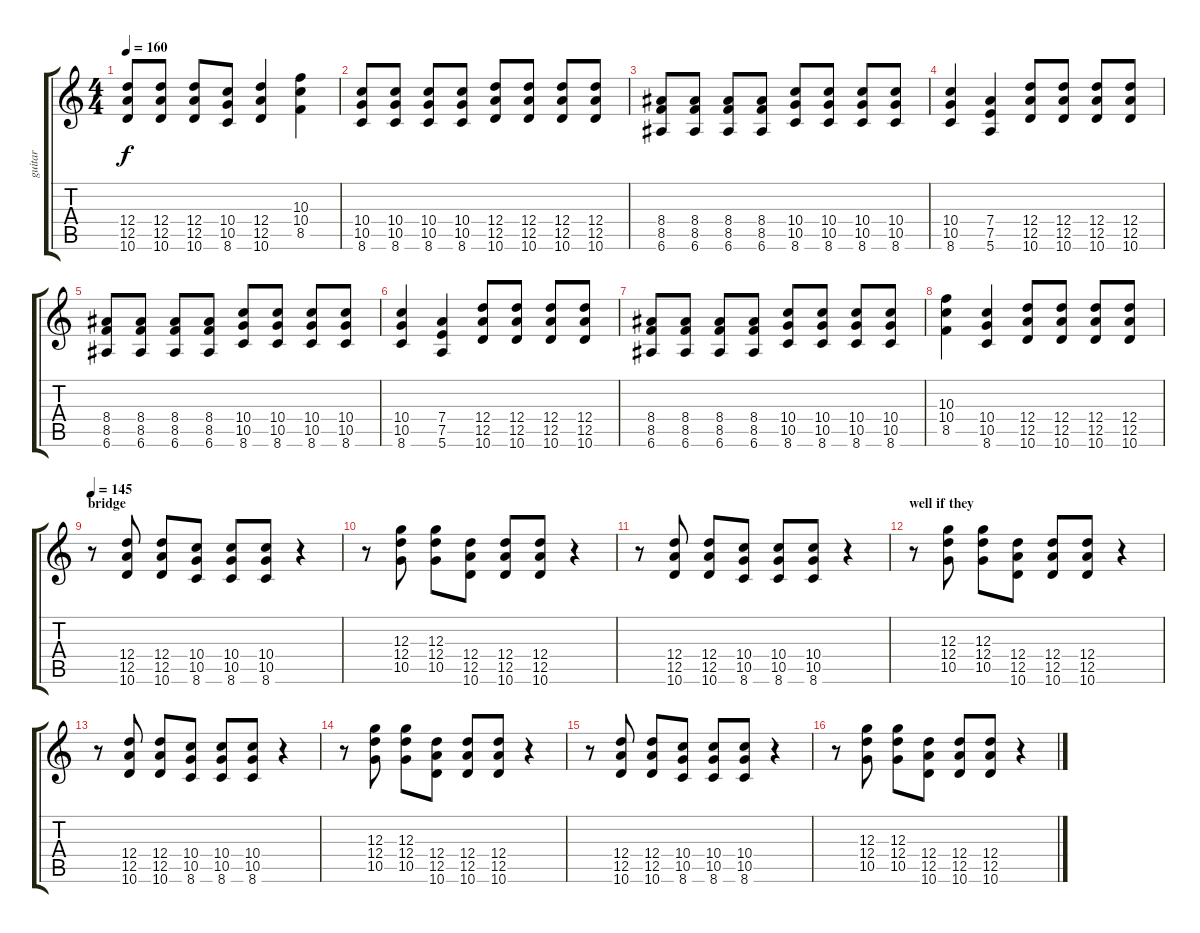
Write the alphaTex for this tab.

\track ("guitar" "guitar") {instrument distortionguitar}
\staff {score tabs}
\tuning (E4 B3 G3 D3 A2 E2) {hide}
\ts (4 4)
\tempo 160
\clef g2
\ks c
(12.4 12.5 10.6).8{dy f} (12.4 12.5 10.6).8 (12.4 12.5 10.6).8 (10.4 10.5 8.6).8 (12.4 12.5 10.6).4 (10.3 10.4 8.5).4 |
(10.4 10.5 8.6).8 (10.4 10.5 8.6).8 (10.4 10.5 8.6).8 (10.4 10.5 8.6).8 (12.4 12.5 10.6).8 (12.4 12.5 10.6).8 (12.4 12.5 10.6).8 (12.4 12.5 10.6).8 |
(8.4 8.5 6.6).8 (8.4 8.5 6.6).8 (8.4 8.5 6.6).8 (8.4 8.5 6.6).8 (10.4 10.5 8.6).8 (10.4 10.5 8.6).8 (10.4 10.5 8.6).8 (10.4 10.5 8.6).8 |
(10.4 10.5 8.6).4 (7.4 7.5 5.6).4 (12.4 12.5 10.6).8 (12.4 12.5 10.6).8 (12.4 12.5 10.6).8 (12.4 12.5 10.6).8 |
(8.4 8.5 6.6).8 (8.4 8.5 6.6).8 (8.4 8.5 6.6).8 (8.4 8.5 6.6).8 (10.4 10.5 8.6).8 (10.4 10.5 8.6).8 (10.4 10.5 8.6).8 (10.4 10.5 8.6).8 |
(10.4 10.5 8.6).4 (7.4 7.5 5.6).4 (12.4 12.5 10.6).8 (12.4 12.5 10.6).8 (12.4 12.5 10.6).8 (12.4 12.5 10.6).8 |
(8.4 8.5 6.6).8 (8.4 8.5 6.6).8 (8.4 8.5 6.6).8 (8.4 8.5 6.6).8 (10.4 10.5 8.6).8 (10.4 10.5 8.6).8 (10.4 10.5 8.6).8 (10.4 10.5 8.6).8 |
(10.3 10.4 8.5).4 (10.4 10.5 8.6).4 (12.4 12.5 10.6).8 (12.4 12.5 10.6).8 (12.4 12.5 10.6).8 (12.4 12.5 10.6).8 |
\section ("" "bridge")
\tempo 145
r.8 (12.4 12.5 10.6).8 (12.4 12.5 10.6).8 (10.4 10.5 8.6).8 (10.4 10.5 8.6).8 (10.4 10.5 8.6).8 r.4 |
r.8 (12.3 12.4 10.5).8 (12.3 12.4 10.5).8 (12.4 12.5 10.6).8 (12.4 12.5 10.6).8 (12.4 12.5 10.6).8 r.4 |
r.8 (12.4 12.5 10.6).8 (12.4 12.5 10.6).8 (10.4 10.5 8.6).8 (10.4 10.5 8.6).8 (10.4 10.5 8.6).8 r.4 |
\section ("" "well if they")
r.8 (12.3 12.4 10.5).8 (12.3 12.4 10.5).8 (12.4 12.5 10.6).8 (12.4 12.5 10.6).8 (12.4 12.5 10.6).8 r.4 |
r.8 (12.4 12.5 10.6).8 (12.4 12.5 10.6).8 (10.4 10.5 8.6).8 (10.4 10.5 8.6).8 (10.4 10.5 8.6).8 r.4 |
r.8 (12.3 12.4 10.5).8 (12.3 12.4 10.5).8 (12.4 12.5 10.6).8 (12.4 12.5 10.6).8 (12.4 12.5 10.6).8 r.4 |
r.8 (12.4 12.5 10.6).8 (12.4 12.5 10.6).8 (10.4 10.5 8.6).8 (10.4 10.5 8.6).8 (10.4 10.5 8.6).8 r.4 |
r.8 (12.3 12.4 10.5).8 (12.3 12.4 10.5).8 (12.4 12.5 10.6).8 (12.4 12.5 10.6).8 (12.4 12.5 10.6).8 r.4
